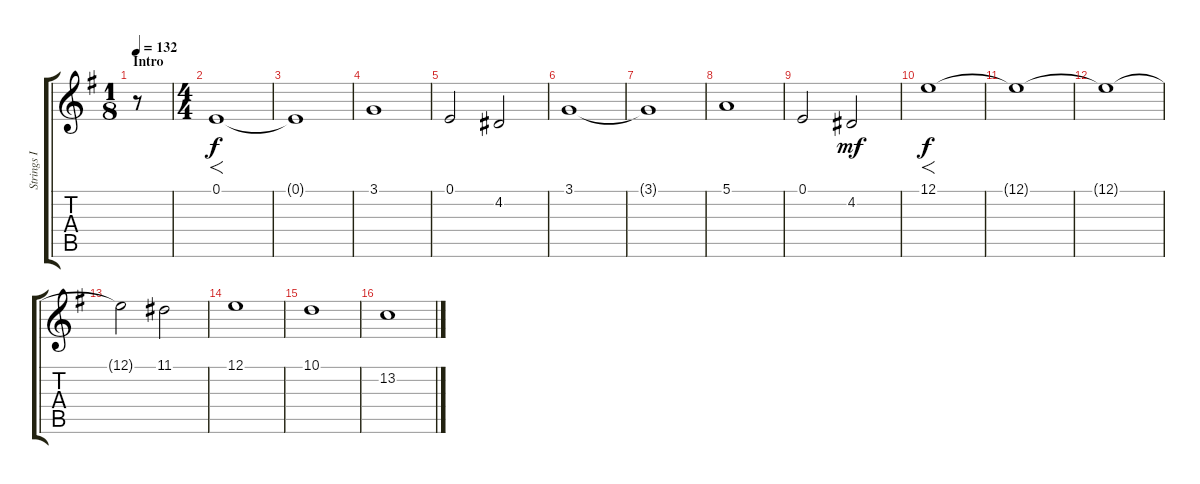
\track ("Strings I - Coen Janssen" "Strings I ") {instrument stringensemble1}
\staff {score tabs}
\tuning (E4 B3 G3 D3 A2 E2) {hide}
\ts (1 8)
\section ("" "Intro")
\tempo 132
\clef g2
\ks g
r.8{dy f instrument stringensemble1} |
\ts (4 4)
0.1.1{f} |
0.1{t}.1 |
3.1.1 |
0.1.2 4.2.2 |
3.1.1 |
3.1{t}.1 |
5.1.1 |
0.1.2 4.2.2{dy mf} |
12.1.1{f dy f} |
12.1{t}.1 |
12.1{t}.1 |
12.1{t}.2 11.1.2 |
12.1.1 |
10.1.1 |
13.2.1
